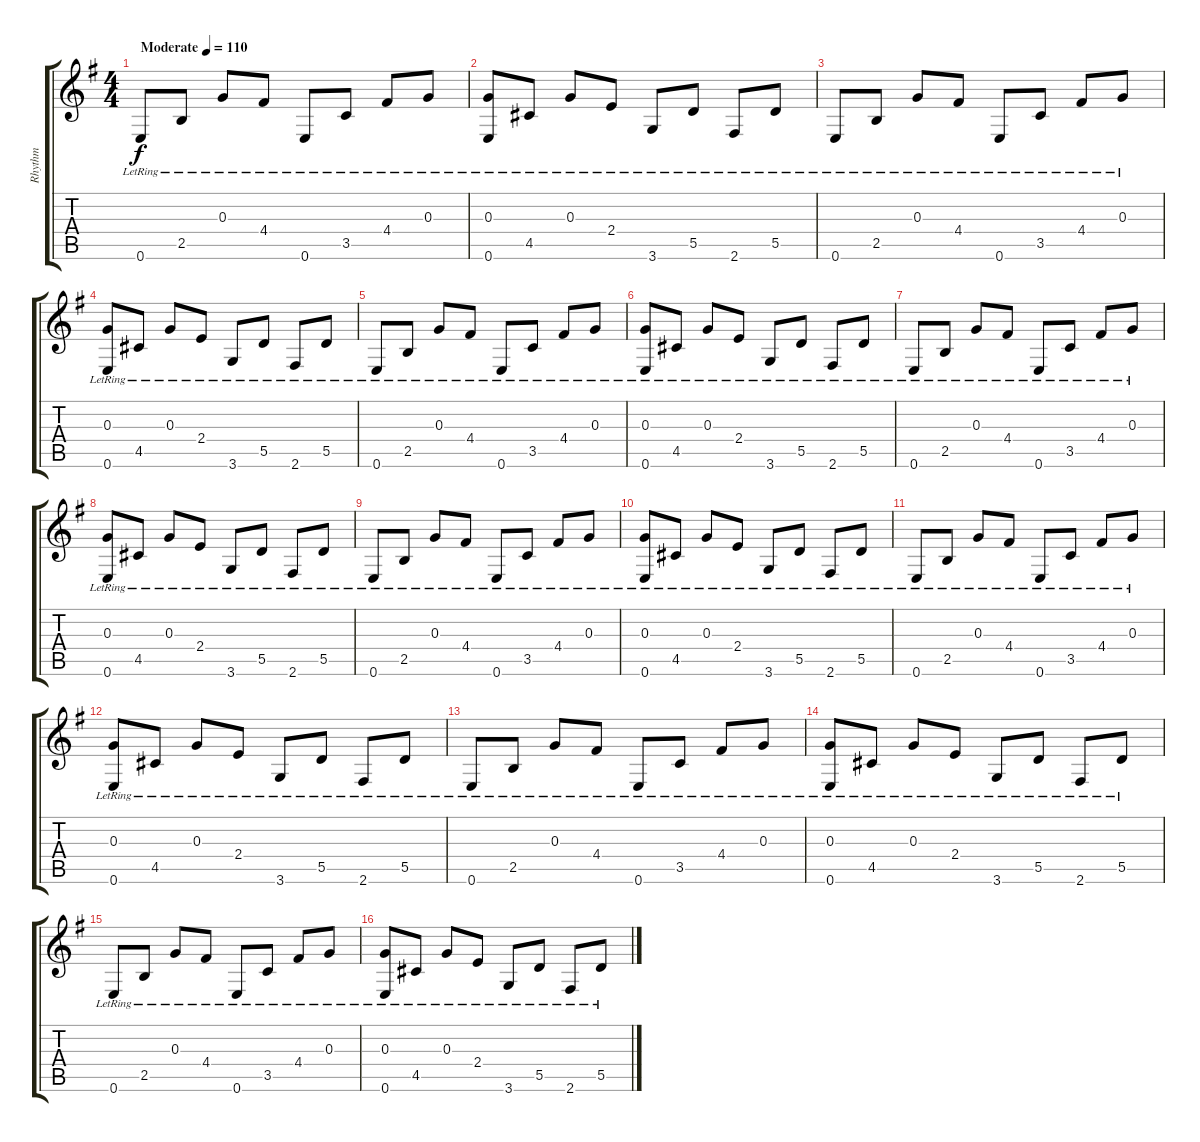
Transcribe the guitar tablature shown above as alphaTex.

\track ("Rhythm" "Rhythm") {instrument electricguitarclean}
\staff {score tabs}
\tuning (E4 B3 G3 D3 A2 E2) {hide}
\ts (4 4)
\tempo (110 "Moderate")
\clef g2
\ks eminor
0.6{lr}.8{dy f instrument electricguitarclean} 2.5{lr}.8 0.3{lr}.8 4.4{lr}.8 0.6{lr}.8 3.5{lr}.8 4.4{lr}.8 0.3{lr}.8 |
(0.3{lr} 0.6{lr}).8 4.5{lr}.8 0.3{lr}.8 2.4{lr}.8 3.6{lr}.8 5.5{lr}.8 2.6{lr}.8 5.5{lr}.8 |
0.6{lr}.8 2.5{lr}.8 0.3{lr}.8 4.4{lr}.8 0.6{lr}.8 3.5{lr}.8 4.4{lr}.8 0.3{lr}.8 |
(0.3{lr} 0.6{lr}).8 4.5{lr}.8 0.3{lr}.8 2.4{lr}.8 3.6{lr}.8 5.5{lr}.8 2.6{lr}.8 5.5{lr}.8 |
0.6{lr}.8 2.5{lr}.8 0.3{lr}.8 4.4{lr}.8 0.6{lr}.8 3.5{lr}.8 4.4{lr}.8 0.3{lr}.8 |
(0.3{lr} 0.6{lr}).8 4.5{lr}.8 0.3{lr}.8 2.4{lr}.8 3.6{lr}.8 5.5{lr}.8 2.6{lr}.8 5.5{lr}.8 |
0.6{lr}.8 2.5{lr}.8 0.3{lr}.8 4.4{lr}.8 0.6{lr}.8 3.5{lr}.8 4.4{lr}.8 0.3{lr}.8 |
(0.3{lr} 0.6{lr}).8 4.5{lr}.8 0.3{lr}.8 2.4{lr}.8 3.6{lr}.8 5.5{lr}.8 2.6{lr}.8 5.5{lr}.8 |
0.6{lr}.8 2.5{lr}.8 0.3{lr}.8 4.4{lr}.8 0.6{lr}.8 3.5{lr}.8 4.4{lr}.8 0.3{lr}.8 |
(0.3{lr} 0.6{lr}).8 4.5{lr}.8 0.3{lr}.8 2.4{lr}.8 3.6{lr}.8 5.5{lr}.8 2.6{lr}.8 5.5{lr}.8 |
0.6{lr}.8 2.5{lr}.8 0.3{lr}.8 4.4{lr}.8 0.6{lr}.8 3.5{lr}.8 4.4{lr}.8 0.3{lr}.8 |
(0.3{lr} 0.6{lr}).8 4.5{lr}.8 0.3{lr}.8 2.4{lr}.8 3.6{lr}.8 5.5{lr}.8 2.6{lr}.8 5.5{lr}.8 |
0.6{lr}.8 2.5{lr}.8 0.3{lr}.8 4.4{lr}.8 0.6{lr}.8 3.5{lr}.8 4.4{lr}.8 0.3{lr}.8 |
(0.3{lr} 0.6{lr}).8 4.5{lr}.8 0.3{lr}.8 2.4{lr}.8 3.6{lr}.8 5.5{lr}.8 2.6{lr}.8 5.5{lr}.8 |
0.6{lr}.8 2.5{lr}.8 0.3{lr}.8 4.4{lr}.8 0.6{lr}.8 3.5{lr}.8 4.4{lr}.8 0.3{lr}.8 |
(0.3{lr} 0.6{lr}).8 4.5{lr}.8 0.3{lr}.8 2.4{lr}.8 3.6{lr}.8 5.5{lr}.8 2.6{lr}.8 5.5{lr}.8
